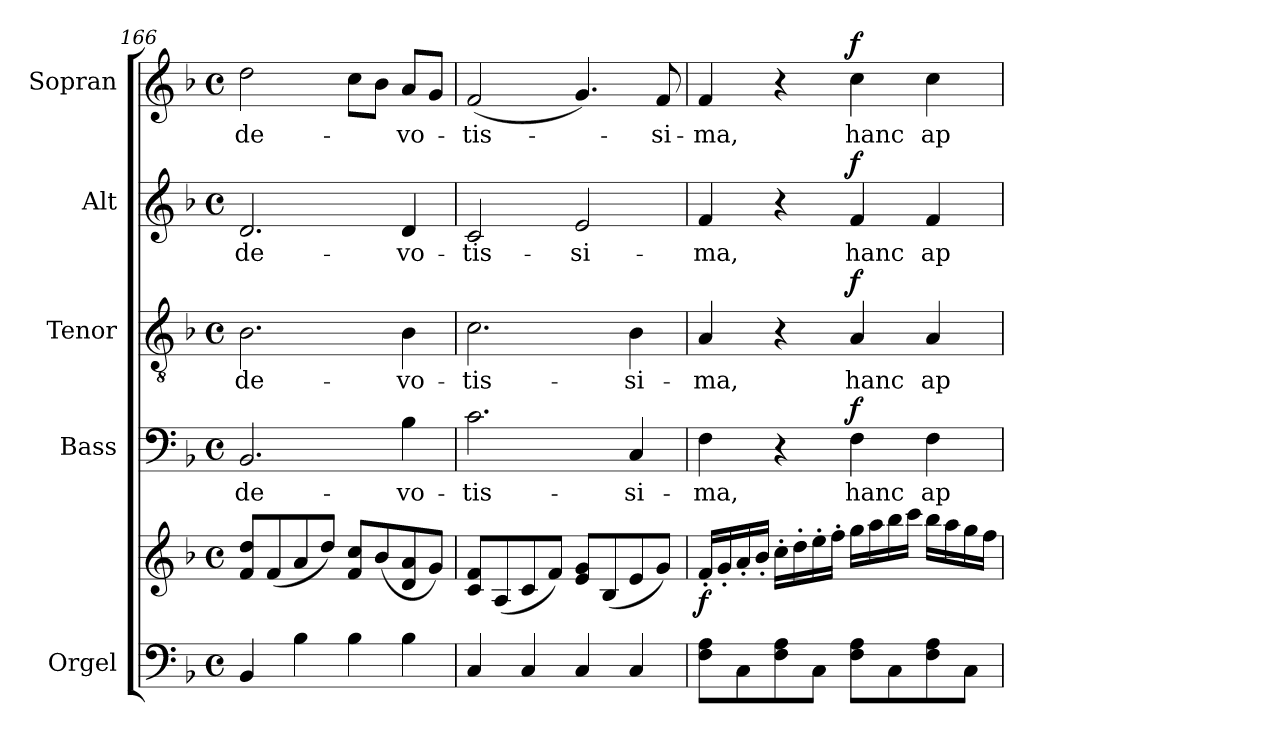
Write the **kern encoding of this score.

**kern	**kern	**dynam	**kern	**text	**dynam	**kern	**text	**dynam	**kern	**text	**dynam	**kern	**text	**dynam
*part5	*part5	*part5	*part4	*part4	*part4	*part3	*part3	*part3	*part2	*part2	*part2	*part1	*part1	*part1
*staff6	*staff5	*staff5/6	*staff4	*staff4	*staff4	*staff3	*staff3	*staff3	*staff2	*staff2	*staff2	*staff1	*staff1	*staff1
*I"Orgel	*	*	*I"Bass	*	*	*I"Tenor	*	*	*I"Alt	*	*	*I"Sopran	*	*
*I'Org.	*	*	*I'B.	*	*	*I'T.	*	*	*I'A.	*	*	*I'S.	*	*
!!LO:PB:g=z
*clefF4	*clefG2	*	*clefF4	*	*	*clefGv2	*	*	*clefG2	*	*	*clefG2	*	*
*k[b-]	*k[b-]	*	*k[b-]	*	*	*k[b-]	*	*	*k[b-]	*	*	*k[b-]	*	*
*F:	*F:	*	*F:	*	*	*F:	*	*	*F:	*	*	*F:	*	*
*M4/4	*M4/4	*	*M4/4	*	*	*M4/4	*	*	*M4/4	*	*	*M4/4	*	*
*met(c)	*met(c)	*	*met(c)	*	*	*met(c)	*	*	*met(c)	*	*	*met(c)	*	*
=166	=166	=166	=166	=166	=166	=166	=166	=166	=166	=166	=166	=166	=166	=166
!	!	!	!	!LO:LY:b	!	!	!LO:LY:b	!	!	!LO:LY:b	!	!	!LO:LY:b	!
4BB-/	8f/ 8dd/L	.	2.BB-/	de-	.	2.B-\	de-	.	2.d/	de-	.	2dd\	de-	.
.	(<8f/	.	.	.	.	.	.	.	.	.	.	.	.	.
4B-\	8a/	.	.	.	.	.	.	.	.	.	.	.	.	.
.	8dd/J)	.	.	.	.	.	.	.	.	.	.	.	.	.
4B-\	8f/ 8cc/L	.	.	.	.	.	.	.	.	.	.	8cc\L	.	.
.	(<8b-/	.	.	.	.	.	.	.	.	.	.	8b-\J	.	.
!	!	!	!	!LO:LY:b	!	!	!LO:LY:b	!	!	!LO:LY:b	!	!	!LO:LY:b	!
4B-\	8d/ 8a/	.	4B-\	-vo-	.	4B-\	-vo-	.	4d/	-vo-	.	8a/L	-vo-	.
.	8g/J)	.	.	.	.	.	.	.	.	.	.	8g/J	.	.
=167	=167	=167	=167	=167	=167	=167	=167	=167	=167	=167	=167	=167	=167	=167
!	!	!	!	!LO:LY:b	!	!	!LO:LY:b	!	!	!LO:LY:b	!	!	!LO:LY:b	!
4C/	8c/ 8f/L	.	2.c\	-tis-	.	2.c\	-tis-	.	2c/	-tis-	.	(<2f/	-tis-	.
.	(<8A/	.	.	.	.	.	.	.	.	.	.	.	.	.
4C/	8c/	.	.	.	.	.	.	.	.	.	.	.	.	.
.	8f/J)	.	.	.	.	.	.	.	.	.	.	.	.	.
!	!	!	!	!	!	!	!	!	!	!LO:LY:b	!	!	!	!
4C/	8e/ 8g/L	.	.	.	.	.	.	.	2e/	-si-	.	4.g/)	.	.
.	(<8B-/	.	.	.	.	.	.	.	.	.	.	.	.	.
!	!	!	!	!LO:LY:b	!	!	!LO:LY:b	!	!	!	!	!	!	!
4C/	8e/	.	4C/	-si-	.	4B-\	-si-	.	.	.	.	.	.	.
!	!	!	!	!	!	!	!	!	!	!	!	!	!LO:LY:b	!
.	8g/J)	.	.	.	.	.	.	.	.	.	.	8f/	-si-	.
=168	=168	=168	=168	=168	=168	=168	=168	=168	=168	=168	=168	=168	=168	=168
!	!	!LO:DY:b	!	!LO:LY:b	!	!	!LO:LY:b	!	!	!LO:LY:b	!	!	!LO:LY:b	!
8F\ 8A\L	16f'</LL	f	4F\	-ma,	.	4A/	-ma,	.	4f/	-ma,	.	4f/	-ma,	.
.	16g'</	.	.	.	.	.	.	.	.	.	.	.	.	.
8C\	16a'</	.	.	.	.	.	.	.	.	.	.	.	.	.
.	16b-'</JJ	.	.	.	.	.	.	.	.	.	.	.	.	.
8F\ 8A\	16cc'>\LL	.	4r	.	.	4r	.	.	4r	.	.	4r	.	.
.	16dd'>\	.	.	.	.	.	.	.	.	.	.	.	.	.
8C\J	16ee'>\	.	.	.	.	.	.	.	.	.	.	.	.	.
.	16ff'>\JJ	.	.	.	.	.	.	.	.	.	.	.	.	.
!	!	!	!	!LO:LY:b	!LO:DY:a	!	!LO:LY:b	!LO:DY:a	!	!LO:LY:b	!LO:DY:a	!	!LO:LY:b	!LO:DY:a
8F\ 8A\L	16gg\LL	.	4F\	hanc	f	4A/	hanc	f	4f/	hanc	f	4cc\	hanc	f
.	16aa\	.	.	.	.	.	.	.	.	.	.	.	.	.
8C\	16bb-\	.	.	.	.	.	.	.	.	.	.	.	.	.
.	16ccc\JJ	.	.	.	.	.	.	.	.	.	.	.	.	.
!	!	!	!	!LO:LY:b	!	!	!LO:LY:b	!	!	!LO:LY:b	!	!	!LO:LY:b	!
8F\ 8A\	16bb-\LL	.	4F\	ap-	.	4A/	ap-	.	4f/	ap-	.	4cc\	ap-	.
.	16aa\	.	.	.	.	.	.	.	.	.	.	.	.	.
8C\J	16gg\	.	.	.	.	.	.	.	.	.	.	.	.	.
.	16ff\JJ	.	.	.	.	.	.	.	.	.	.	.	.	.
=	=	=	=	=	=	=	=	=	=	=	=	=	=	=
*-	*-	*-	*-	*-	*-	*-	*-	*-	*-	*-	*-	*-	*-	*-
